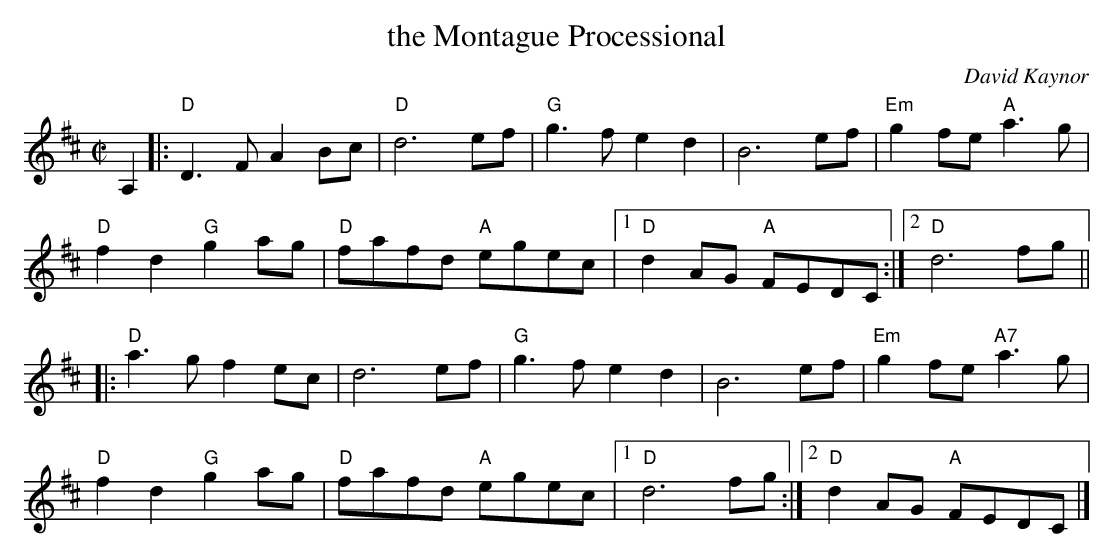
X:1
T:the Montague Processional
C:David Kaynor
M:C|
L:1/8
K:D
A,2|:"D"D3F A2Bc |"D"d6 ef|"G"g3f e2d2|B6 ef |"Em"g2fe "A"a3g|
"D"f2d2 "G"g2ag|"D"fafd "A"egec|1"D"d2AG "A"FEDC:|2"D"d6 fg||
|:"D"a3g f2ec|d6 ef|"G"g3f e2d2|B6 ef|"Em"g2fe "A7"a3g|
"D"f2d2 "G"g2ag|"D"fafd "A"egec |1"D"d6 fg:|2"D"d2AG "A"FEDC|]
